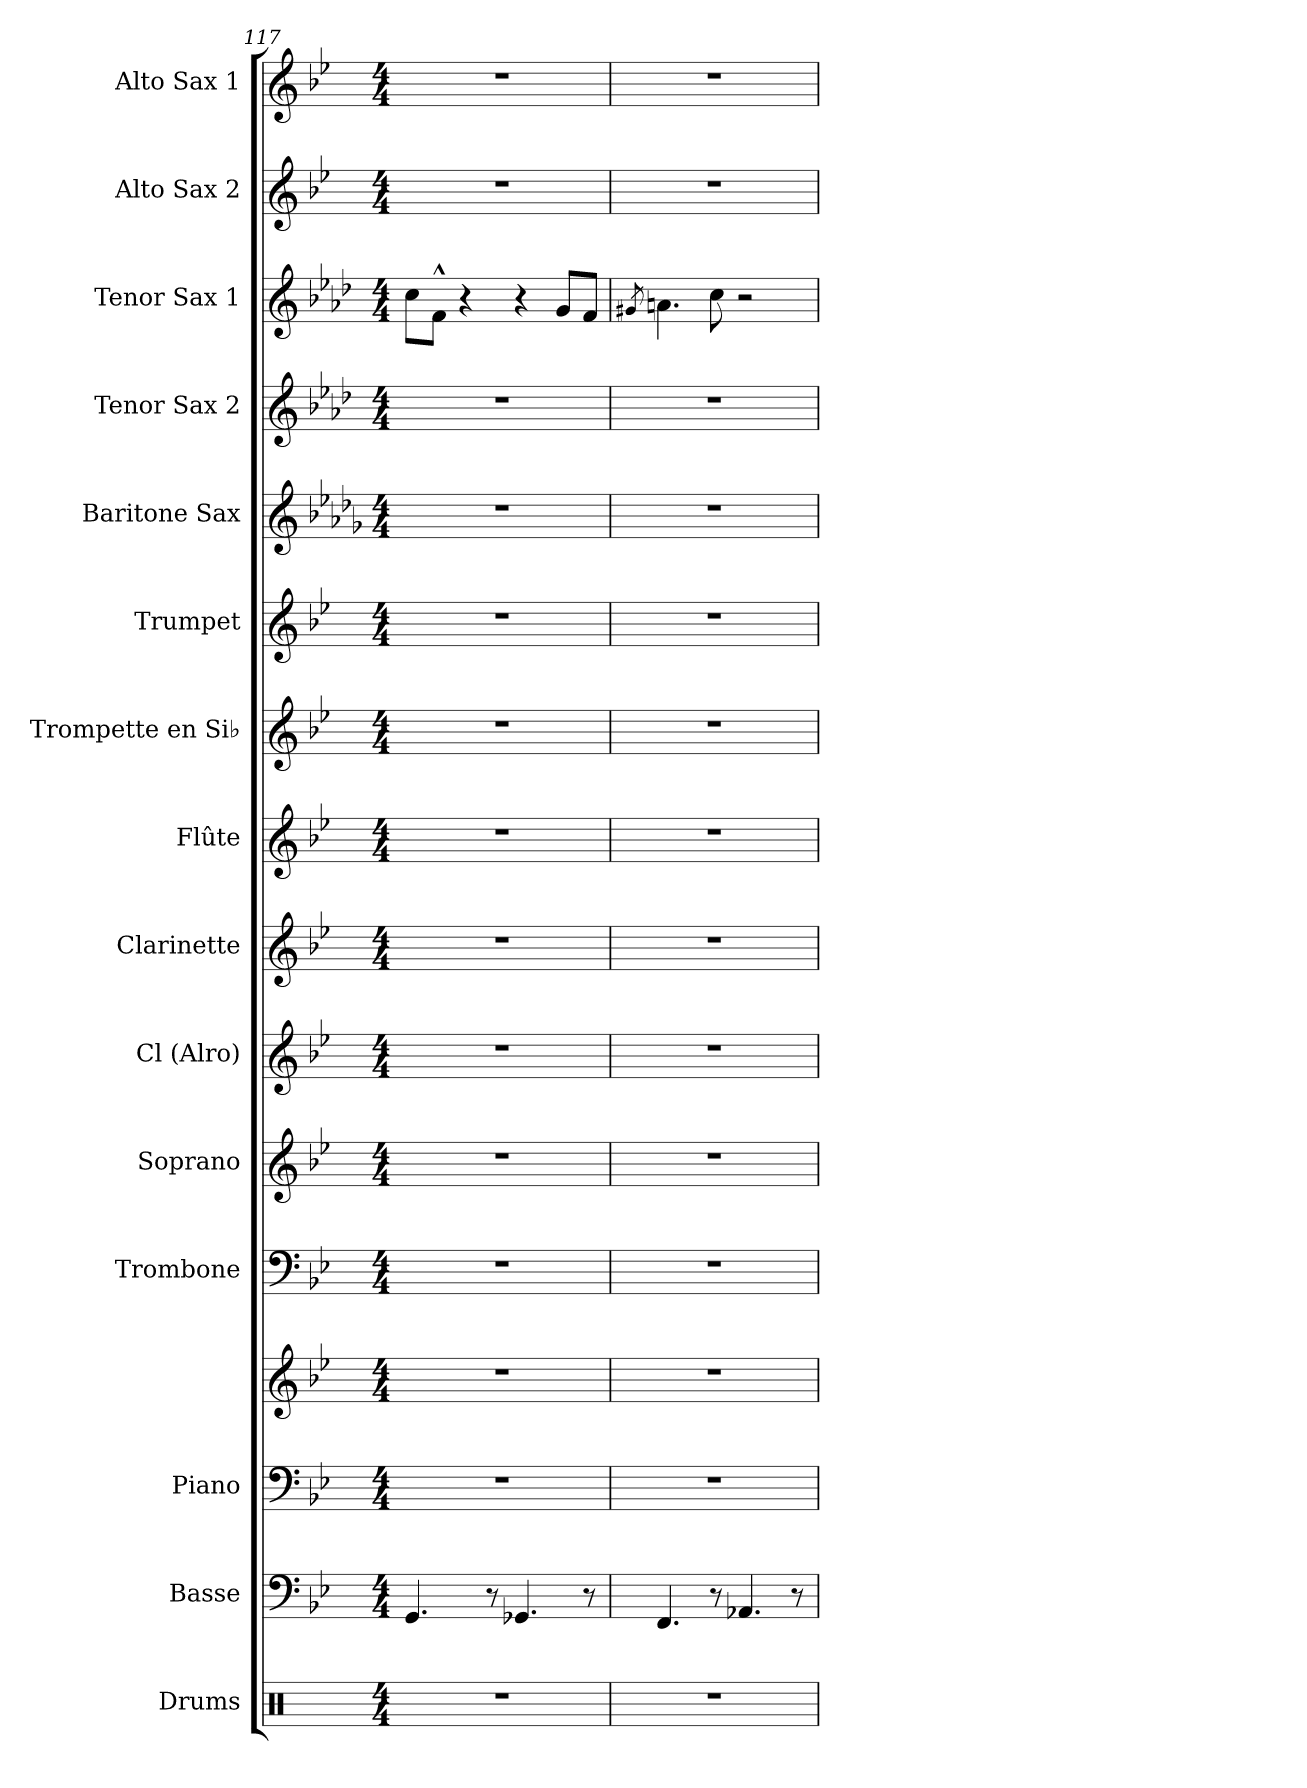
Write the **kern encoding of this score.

**kern	**kern	**kern	**kern	**kern	**kern	**kern	**kern	**kern	**kern	**kern	**kern	**kern	**kern	**kern	**kern
*part15	*part14	*part13	*part13	*part12	*part11	*part10	*part9	*part8	*part7	*part6	*part5	*part4	*part3	*part2	*part1
*staff16	*staff15	*staff14	*staff13	*staff12	*staff11	*staff10	*staff9	*staff8	*staff7	*staff6	*staff5	*staff4	*staff3	*staff2	*staff1
*I"Drums	*I"Basse	*I"Piano	*	*I"Trombone	*I"Soprano	*I"Cl (Alro)	*I"Clarinette	*I"Flûte	*I"Trompette en Si♭	*I"Trumpet	*I"Baritone Sax	*I"Tenor Sax 2	*I"Tenor Sax 1	*I"Alto Sax 2	*I"Alto Sax 1
*	*I'B	*I'P	*	*I'Tb	*I'Sop	*I'Cla	*I'Cl	*I'Fl.	*I'Tromp. Si♭	*I'Tp	*I'Bar	*	*	*I'Sa2	*I'Sa1
*clefX	*clefF4	*clefF4	*clefG2	*clefF4	*clefG2	*clefG2	*clefG2	*clefG2	*clefG2	*clefG2	*clefG2	*clefG2	*clefG2	*clefG2	*clefG2
*	*ITrd7c12	*	*	*	*ITrd1c2	*ITrd5c9	*ITrd1c2	*	*ITrd1c2	*ITrd1c2	*ITrd12c21	*ITrd8c14	*ITrd8c14	*ITrd5c9	*ITrd5c9
*k[]	*k[b-e-]	*k[b-e-]	*k[b-e-]	*k[b-e-]	*k[b-e-a-d-]	*k[b-e-a-d-g-]	*k[b-e-a-d-]	*k[b-e-]	*k[b-e-a-d-]	*k[b-e-a-d-]	*k[b-e-a-d-g-]	*k[b-e-a-d-]	*k[b-e-a-d-]	*k[b-e-a-d-g-]	*k[b-e-a-d-g-]
*M4/4	*M4/4	*M4/4	*M4/4	*M4/4	*M4/4	*M4/4	*M4/4	*M4/4	*M4/4	*M4/4	*M4/4	*M4/4	*M4/4	*M4/4	*M4/4
=117	=117	=117	=117	=117	=117	=117	=117	=117	=117	=117	=117	=117	=117	=117	=117
1r	4.GGG/	1r	1r	1r	1r	1r	1r	1r	1r	1r	1r	1r	8c\L	1r	1r
.	.	.	.	.	.	.	.	.	.	.	.	.	8F^^\J	.	.
.	.	.	.	.	.	.	.	.	.	.	.	.	4r	.	.
.	8r	.	.	.	.	.	.	.	.	.	.	.	.	.	.
.	4.GGG-X/	.	.	.	.	.	.	.	.	.	.	.	4r	.	.
.	.	.	.	.	.	.	.	.	.	.	.	.	8G/L	.	.
.	8r	.	.	.	.	.	.	.	.	.	.	.	8F/J	.	.
!!LO:PB:g=z
=118	=118	=118	=118	=118	=118	=118	=118	=118	=118	=118	=118	=118	=118	=118	=118
.	.	.	.	.	.	.	.	.	.	.	.	.	8qG#X/	.	.
1r	4.FFF/	1r	1r	1r	1r	1r	1r	1r	1r	1r	1r	1r	4.An\	1r	1r
.	8r	.	.	.	.	.	.	.	.	.	.	.	8c\	.	.
.	4.AAA-X/	.	.	.	.	.	.	.	.	.	.	.	2r	.	.
.	8r	.	.	.	.	.	.	.	.	.	.	.	.	.	.
=	=	=	=	=	=	=	=	=	=	=	=	=	=	=	=
*-	*-	*-	*-	*-	*-	*-	*-	*-	*-	*-	*-	*-	*-	*-	*-
